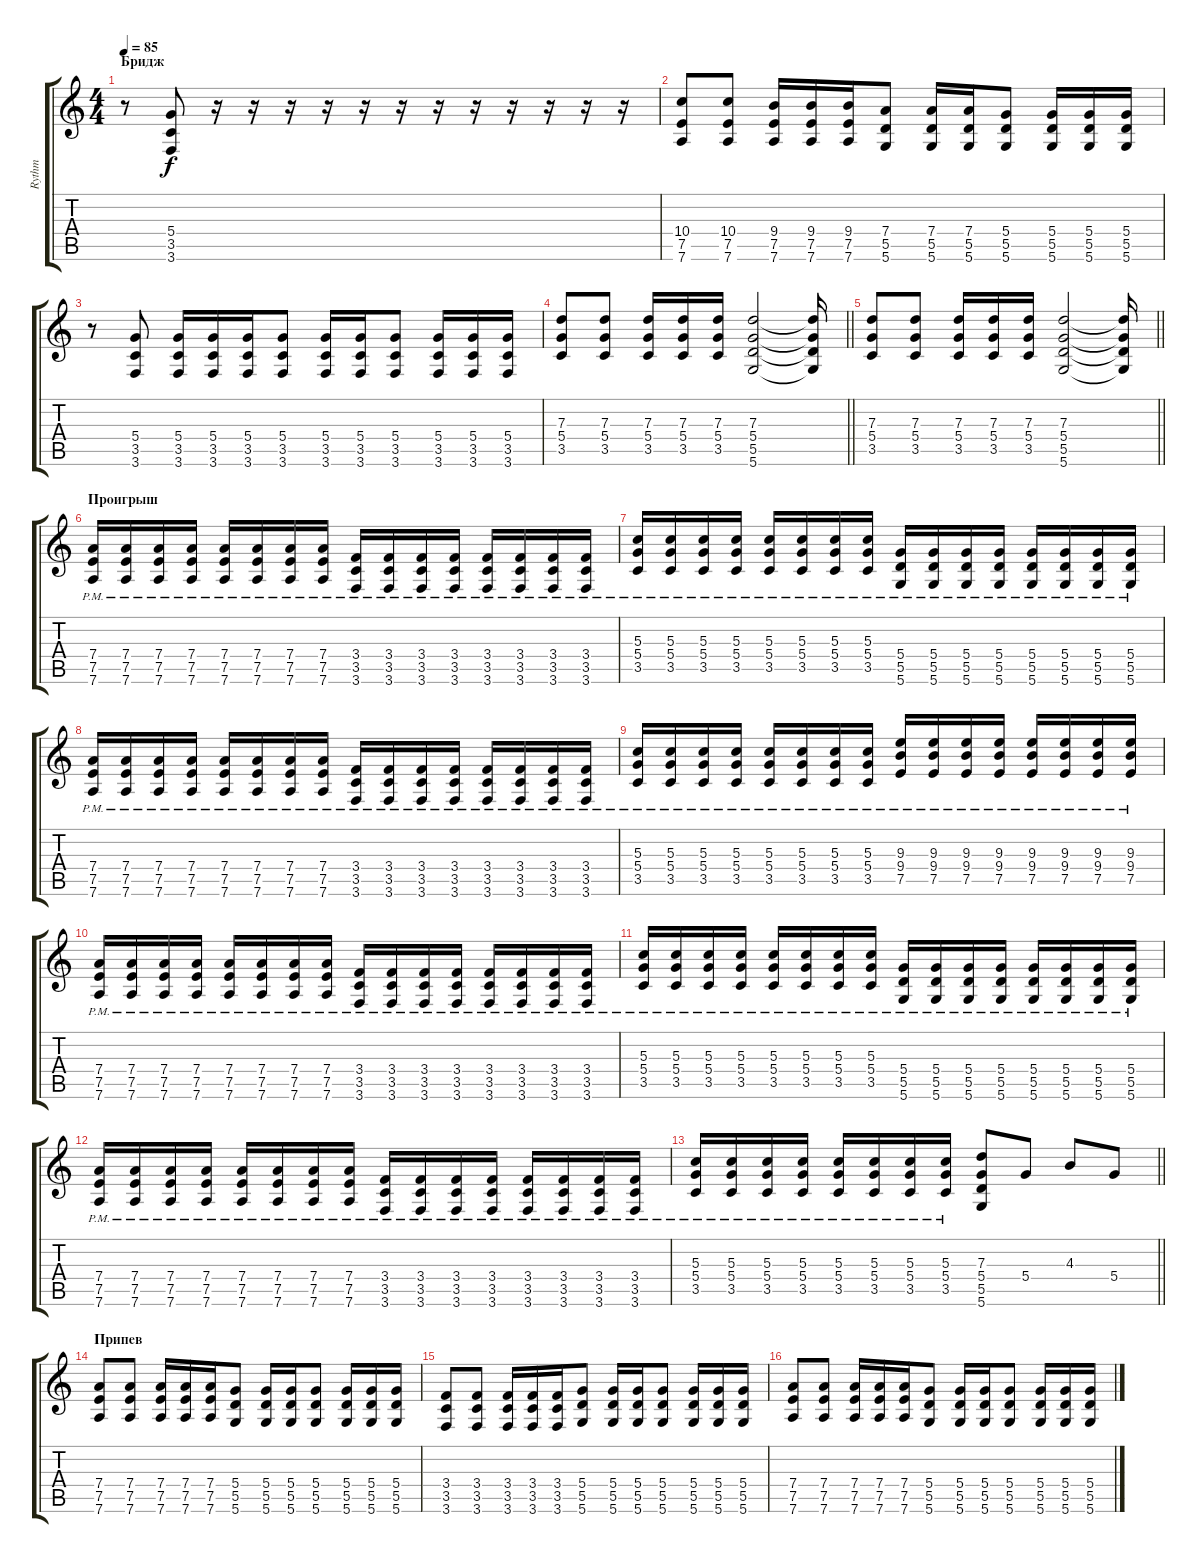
\track ("Rythm" "Rythm") {instrument distortionguitar}
\staff {score tabs}
\tuning (E4 B3 G3 D3 A2 D2) {hide}
\ts (4 4)
\section ("" "Бридж")
\tempo 85
\clef g2
\ks c
r.8{dy f} (5.4 3.5 3.6).8 r.16 r.16 r.16 r.16 r.16 r.16 r.16 r.16 r.16 r.16 r.16 r.16 |
(10.4 7.5 7.6).8 (10.4 7.5 7.6).8 (9.4 7.5 7.6).16 (9.4 7.5 7.6).16 (9.4 7.5 7.6).16 (7.4 5.5 5.6).8 (7.4 5.5 5.6).16 (7.4 5.5 5.6).16 (5.4 5.5 5.6).8 (5.4 5.5 5.6).16 (5.4 5.5 5.6).16 (5.4 5.5 5.6).16 |
r.8 (5.4 3.5 3.6).8 (5.4 3.5 3.6).16 (5.4 3.5 3.6).16 (5.4 3.5 3.6).16 (5.4 3.5 3.6).8 (5.4 3.5 3.6).16 (5.4 3.5 3.6).16 (5.4 3.5 3.6).8 (5.4 3.5 3.6).16 (5.4 3.5 3.6).16 (5.4 3.5 3.6).16 |
\barLineRight lightlight
(7.3 5.4 3.5).8 (7.3 5.4 3.5).8 (7.3 5.4 3.5).16 (7.3 5.4 3.5).16 (7.3 5.4 3.5).16 (7.3 5.4 5.5 5.6).2 (7.3{t} 5.4{t} 5.5{t} 5.6{t}).16 |
\barLineRight lightlight
(7.3 5.4 3.5).8 (7.3 5.4 3.5).8 (7.3 5.4 3.5).16 (7.3 5.4 3.5).16 (7.3 5.4 3.5).16 (7.3 5.4 5.5 5.6).2 (7.3{t} 5.4{t} 5.5{t} 5.6{t}).16 |
\section ("" "Проигрыш")
(7.4{pm} 7.5{pm} 7.6{pm}).16 (7.4{pm} 7.5{pm} 7.6{pm}).16 (7.4{pm} 7.5{pm} 7.6{pm}).16 (7.4{pm} 7.5{pm} 7.6{pm}).16 (7.4{pm} 7.5{pm} 7.6{pm}).16 (7.4{pm} 7.5{pm} 7.6{pm}).16 (7.4{pm} 7.5{pm} 7.6{pm}).16 (7.4{pm} 7.5{pm} 7.6{pm}).16 (3.4{pm} 3.5{pm} 3.6{pm}).16 (3.4{pm} 3.5{pm} 3.6{pm}).16 (3.4{pm} 3.5{pm} 3.6{pm}).16 (3.4{pm} 3.5{pm} 3.6{pm}).16 (3.4{pm} 3.5{pm} 3.6{pm}).16 (3.4{pm} 3.5{pm} 3.6{pm}).16 (3.4{pm} 3.5{pm} 3.6{pm}).16 (3.4{pm} 3.5{pm} 3.6{pm}).16 |
(5.3{pm} 5.4{pm} 3.5{pm}).16 (5.3{pm} 5.4{pm} 3.5{pm}).16 (5.3{pm} 5.4{pm} 3.5{pm}).16 (5.3{pm} 5.4{pm} 3.5{pm}).16 (5.3{pm} 5.4{pm} 3.5{pm}).16 (5.3{pm} 5.4{pm} 3.5{pm}).16 (5.3{pm} 5.4{pm} 3.5{pm}).16 (5.3{pm} 5.4{pm} 3.5{pm}).16 (5.4{pm} 5.5{pm} 5.6{pm}).16 (5.4{pm} 5.5{pm} 5.6{pm}).16 (5.4{pm} 5.5{pm} 5.6{pm}).16 (5.4{pm} 5.5{pm} 5.6{pm}).16 (5.4{pm} 5.5{pm} 5.6{pm}).16 (5.4{pm} 5.5{pm} 5.6{pm}).16 (5.4{pm} 5.5{pm} 5.6{pm}).16 (5.4{pm} 5.5{pm} 5.6{pm}).16 |
(7.4{pm} 7.5{pm} 7.6{pm}).16 (7.4{pm} 7.5{pm} 7.6{pm}).16 (7.4{pm} 7.5{pm} 7.6{pm}).16 (7.4{pm} 7.5{pm} 7.6{pm}).16 (7.4{pm} 7.5{pm} 7.6{pm}).16 (7.4{pm} 7.5{pm} 7.6{pm}).16 (7.4{pm} 7.5{pm} 7.6{pm}).16 (7.4{pm} 7.5{pm} 7.6{pm}).16 (3.4{pm} 3.5{pm} 3.6{pm}).16 (3.4{pm} 3.5{pm} 3.6{pm}).16 (3.4{pm} 3.5{pm} 3.6{pm}).16 (3.4{pm} 3.5{pm} 3.6{pm}).16 (3.4{pm} 3.5{pm} 3.6{pm}).16 (3.4{pm} 3.5{pm} 3.6{pm}).16 (3.4{pm} 3.5{pm} 3.6{pm}).16 (3.4{pm} 3.5{pm} 3.6{pm}).16 |
(5.3{pm} 5.4{pm} 3.5{pm}).16 (5.3{pm} 5.4{pm} 3.5{pm}).16 (5.3{pm} 5.4{pm} 3.5{pm}).16 (5.3{pm} 5.4{pm} 3.5{pm}).16 (5.3{pm} 5.4{pm} 3.5{pm}).16 (5.3{pm} 5.4{pm} 3.5{pm}).16 (5.3{pm} 5.4{pm} 3.5{pm}).16 (5.3{pm} 5.4{pm} 3.5{pm}).16 (9.3{pm} 9.4{pm} 7.5{pm}).16 (9.3{pm} 9.4{pm} 7.5{pm}).16 (9.3{pm} 9.4{pm} 7.5{pm}).16 (9.3{pm} 9.4{pm} 7.5{pm}).16 (9.3{pm} 9.4{pm} 7.5{pm}).16 (9.3{pm} 9.4{pm} 7.5{pm}).16 (9.3{pm} 9.4{pm} 7.5{pm}).16 (9.3{pm} 9.4{pm} 7.5{pm}).16 |
(7.4{pm} 7.5{pm} 7.6{pm}).16 (7.4{pm} 7.5{pm} 7.6{pm}).16 (7.4{pm} 7.5{pm} 7.6{pm}).16 (7.4{pm} 7.5{pm} 7.6{pm}).16 (7.4{pm} 7.5{pm} 7.6{pm}).16 (7.4{pm} 7.5{pm} 7.6{pm}).16 (7.4{pm} 7.5{pm} 7.6{pm}).16 (7.4{pm} 7.5{pm} 7.6{pm}).16 (3.4{pm} 3.5{pm} 3.6{pm}).16 (3.4{pm} 3.5{pm} 3.6{pm}).16 (3.4{pm} 3.5{pm} 3.6{pm}).16 (3.4{pm} 3.5{pm} 3.6{pm}).16 (3.4{pm} 3.5{pm} 3.6{pm}).16 (3.4{pm} 3.5{pm} 3.6{pm}).16 (3.4{pm} 3.5{pm} 3.6{pm}).16 (3.4{pm} 3.5{pm} 3.6{pm}).16 |
(5.3{pm} 5.4{pm} 3.5{pm}).16 (5.3{pm} 5.4{pm} 3.5{pm}).16 (5.3{pm} 5.4{pm} 3.5{pm}).16 (5.3{pm} 5.4{pm} 3.5{pm}).16 (5.3{pm} 5.4{pm} 3.5{pm}).16 (5.3{pm} 5.4{pm} 3.5{pm}).16 (5.3{pm} 5.4{pm} 3.5{pm}).16 (5.3{pm} 5.4{pm} 3.5{pm}).16 (5.4{pm} 5.5{pm} 5.6{pm}).16 (5.4{pm} 5.5{pm} 5.6{pm}).16 (5.4{pm} 5.5{pm} 5.6{pm}).16 (5.4{pm} 5.5{pm} 5.6{pm}).16 (5.4{pm} 5.5{pm} 5.6{pm}).16 (5.4{pm} 5.5{pm} 5.6{pm}).16 (5.4{pm} 5.5{pm} 5.6{pm}).16 (5.4{pm} 5.5{pm} 5.6{pm}).16 |
(7.4{pm} 7.5{pm} 7.6{pm}).16 (7.4{pm} 7.5{pm} 7.6{pm}).16 (7.4{pm} 7.5{pm} 7.6{pm}).16 (7.4{pm} 7.5{pm} 7.6{pm}).16 (7.4{pm} 7.5{pm} 7.6{pm}).16 (7.4{pm} 7.5{pm} 7.6{pm}).16 (7.4{pm} 7.5{pm} 7.6{pm}).16 (7.4{pm} 7.5{pm} 7.6{pm}).16 (3.4{pm} 3.5{pm} 3.6{pm}).16 (3.4{pm} 3.5{pm} 3.6{pm}).16 (3.4{pm} 3.5{pm} 3.6{pm}).16 (3.4{pm} 3.5{pm} 3.6{pm}).16 (3.4{pm} 3.5{pm} 3.6{pm}).16 (3.4{pm} 3.5{pm} 3.6{pm}).16 (3.4{pm} 3.5{pm} 3.6{pm}).16 (3.4{pm} 3.5{pm} 3.6{pm}).16 |
\barLineRight lightlight
(5.3{pm} 5.4{pm} 3.5{pm}).16 (5.3{pm} 5.4{pm} 3.5{pm}).16 (5.3{pm} 5.4{pm} 3.5{pm}).16 (5.3{pm} 5.4{pm} 3.5{pm}).16 (5.3{pm} 5.4{pm} 3.5{pm}).16 (5.3{pm} 5.4{pm} 3.5{pm}).16 (5.3{pm} 5.4{pm} 3.5{pm}).16 (5.3{pm} 5.4{pm} 3.5{pm}).16 (7.3 5.4 5.5 5.6).8 5.4.8 4.3.8 5.4.8 |
\section ("" "Припев")
(7.4 7.5 7.6).8 (7.4 7.5 7.6).8 (7.4 7.5 7.6).16 (7.4 7.5 7.6).16 (7.4 7.5 7.6).16 (5.4 5.5 5.6).8 (5.4 5.5 5.6).16 (5.4 5.5 5.6).16 (5.4 5.5 5.6).8 (5.4 5.5 5.6).16 (5.4 5.5 5.6).16 (5.4 5.5 5.6).16 |
(3.4 3.5 3.6).8 (3.4 3.5 3.6).8 (3.4 3.5 3.6).16 (3.4 3.5 3.6).16 (3.4 3.5 3.6).16 (5.4 5.5 5.6).8 (5.4 5.5 5.6).16 (5.4 5.5 5.6).16 (5.4 5.5 5.6).8 (5.4 5.5 5.6).16 (5.4 5.5 5.6).16 (5.4 5.5 5.6).16 |
(7.4 7.5 7.6).8 (7.4 7.5 7.6).8 (7.4 7.5 7.6).16 (7.4 7.5 7.6).16 (7.4 7.5 7.6).16 (5.4 5.5 5.6).8 (5.4 5.5 5.6).16 (5.4 5.5 5.6).16 (5.4 5.5 5.6).8 (5.4 5.5 5.6).16 (5.4 5.5 5.6).16 (5.4 5.5 5.6).16
